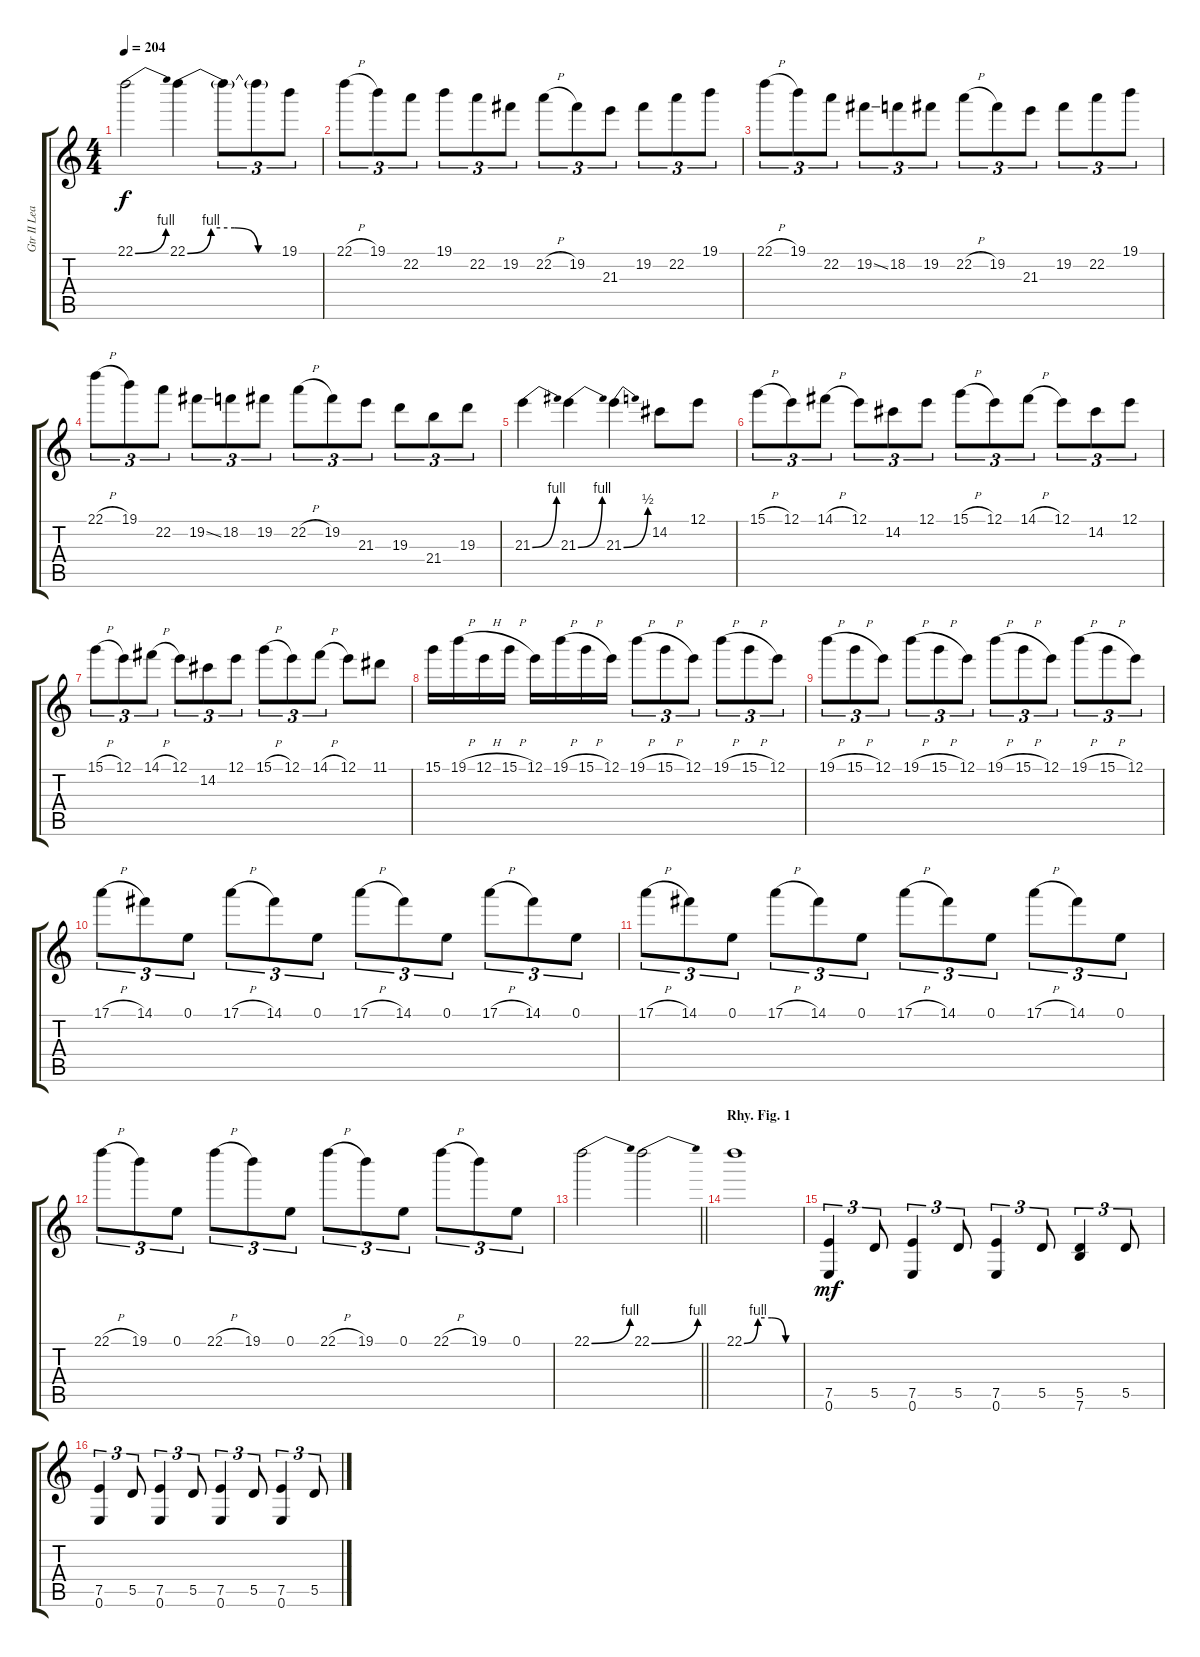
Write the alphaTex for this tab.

\track ("Gtr II Lead" "Gtr II Lea") {instrument overdrivenguitar}
\staff {score tabs}
\tuning (E4 B3 G3 D3 A2 E2) {hide}
\ts (4 4)
\tempo 204
\clef g2
\ks c
22.1{be (bend 0 0 60 4)}.2{dy f} 22.1{be (custom 0 0 15 4 30 4 45 0 60 0)}.4 22.1{t}.8{tu (3 2)} 22.1{t}.8{tu (3 2)} 19.1.8{tu (3 2)} |
22.1{h}.8{tu (3 2)} 19.1.8{tu (3 2)} 22.2.8{tu (3 2)} 19.1.8{tu (3 2)} 22.2.8{tu (3 2)} 19.2.8{tu (3 2)} 22.2{h}.8{tu (3 2)} 19.2.8{tu (3 2)} 21.3.8{tu (3 2)} 19.2.8{tu (3 2)} 22.2.8{tu (3 2)} 19.1.8{tu (3 2)} |
22.1{h}.8{tu (3 2)} 19.1.8{tu (3 2)} 22.2.8{tu (3 2)} 19.2{ss}.8{tu (3 2)} 18.2.8{tu (3 2)} 19.2.8{tu (3 2)} 22.2{h}.8{tu (3 2)} 19.2.8{tu (3 2)} 21.3.8{tu (3 2)} 19.2.8{tu (3 2)} 22.2.8{tu (3 2)} 19.1.8{tu (3 2)} |
22.1{h}.8{tu (3 2)} 19.1.8{tu (3 2)} 22.2.8{tu (3 2)} 19.2{ss}.8{tu (3 2)} 18.2.8{tu (3 2)} 19.2.8{tu (3 2)} 22.2{h}.8{tu (3 2)} 19.2.8{tu (3 2)} 21.3.8{tu (3 2)} 19.3.8{tu (3 2)} 21.4.8{tu (3 2)} 19.3.8{tu (3 2)} |
21.3{be (bend 0 0 60 4)}.4 21.3{be (bend 0 0 60 4)}.4 21.3{be (bend 0 0 60 2)}.4 14.2.8 12.1.8 |
15.1{h}.8{tu (3 2)} 12.1.8{tu (3 2)} 14.1{h}.8{tu (3 2)} 12.1.8{tu (3 2)} 14.2.8{tu (3 2)} 12.1.8{tu (3 2)} 15.1{h}.8{tu (3 2)} 12.1.8{tu (3 2)} 14.1{h}.8{tu (3 2)} 12.1.8{tu (3 2)} 14.2.8{tu (3 2)} 12.1.8{tu (3 2)} |
15.1{h}.8{tu (3 2)} 12.1.8{tu (3 2)} 14.1{h}.8{tu (3 2)} 12.1.8{tu (3 2)} 14.2.8{tu (3 2)} 12.1.8{tu (3 2)} 15.1{h}.8{tu (3 2)} 12.1.8{tu (3 2)} 14.1{h}.8{tu (3 2)} 12.1.8 11.1.8 |
15.1.16 19.1{h}.16 12.1{h}.16 15.1{h}.16 12.1.16 19.1{h}.16 15.1{h}.16 12.1.16 19.1{h}.8{tu (3 2)} 15.1{h}.8{tu (3 2)} 12.1.8{tu (3 2)} 19.1{h}.8{tu (3 2)} 15.1{h}.8{tu (3 2)} 12.1.8{tu (3 2)} |
19.1{h}.8{tu (3 2)} 15.1{h}.8{tu (3 2)} 12.1.8{tu (3 2)} 19.1{h}.8{tu (3 2)} 15.1{h}.8{tu (3 2)} 12.1.8{tu (3 2)} 19.1{h}.8{tu (3 2)} 15.1{h}.8{tu (3 2)} 12.1.8{tu (3 2)} 19.1{h}.8{tu (3 2)} 15.1{h}.8{tu (3 2)} 12.1.8{tu (3 2)} |
17.1{h}.8{tu (3 2)} 14.1.8{tu (3 2)} 0.1.8{tu (3 2)} 17.1{h}.8{tu (3 2)} 14.1.8{tu (3 2)} 0.1.8{tu (3 2)} 17.1{h}.8{tu (3 2)} 14.1.8{tu (3 2)} 0.1.8{tu (3 2)} 17.1{h}.8{tu (3 2)} 14.1.8{tu (3 2)} 0.1.8{tu (3 2)} |
17.1{h}.8{tu (3 2)} 14.1.8{tu (3 2)} 0.1.8{tu (3 2)} 17.1{h}.8{tu (3 2)} 14.1.8{tu (3 2)} 0.1.8{tu (3 2)} 17.1{h}.8{tu (3 2)} 14.1.8{tu (3 2)} 0.1.8{tu (3 2)} 17.1{h}.8{tu (3 2)} 14.1.8{tu (3 2)} 0.1.8{tu (3 2)} |
22.1{h}.8{tu (3 2)} 19.1.8{tu (3 2)} 0.1.8{tu (3 2)} 22.1{h}.8{tu (3 2)} 19.1.8{tu (3 2)} 0.1.8{tu (3 2)} 22.1{h}.8{tu (3 2)} 19.1.8{tu (3 2)} 0.1.8{tu (3 2)} 22.1{h}.8{tu (3 2)} 19.1.8{tu (3 2)} 0.1.8{tu (3 2)} |
\barLineRight lightlight
22.1{be (bend 0 0 60 4)}.2 22.1{be (bend 0 0 60 4)}.2 |
\section ("" "Rhy. Fig. 1")
22.1{be (custom 0 0 15 4 30 4 45 0 60 0)}.1 |
(7.5 0.6).4{tu (3 2) dy mf} 5.5.8{tu (3 2)} (7.5 0.6).4{tu (3 2)} 5.5.8{tu (3 2)} (7.5 0.6).4{tu (3 2)} 5.5.8{tu (3 2)} (5.5 7.6).4{tu (3 2)} 5.5.8{tu (3 2)} |
(7.5 0.6).4{tu (3 2)} 5.5.8{tu (3 2)} (7.5 0.6).4{tu (3 2)} 5.5.8{tu (3 2)} (7.5 0.6).4{tu (3 2)} 5.5.8{tu (3 2)} (7.5 0.6).4{tu (3 2)} 5.5.8{tu (3 2)}
